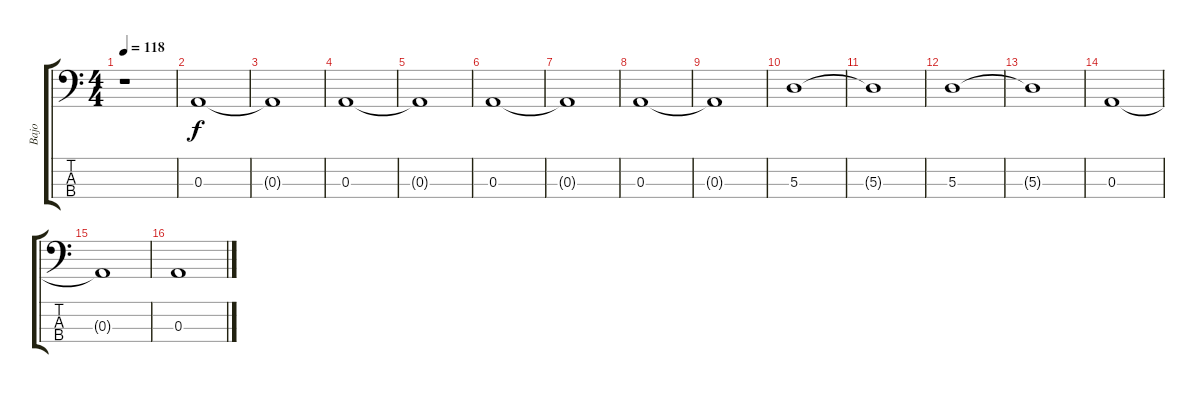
\track ("Bajo" "Bajo") {instrument electricbasspick}
\staff {score tabs}
\tuning (G2 D2 A1 E1) {hide}
\ts (4 4)
\tempo 118
\clef f4
\ks c
r.1{dy f instrument electricbasspick} |
0.3.1 |
0.3{t}.1 |
0.3.1 |
0.3{t}.1 |
0.3.1 |
0.3{t}.1 |
0.3.1 |
0.3{t}.1 |
5.3.1 |
5.3{t}.1 |
5.3.1 |
5.3{t}.1 |
0.3.1 |
0.3{t}.1 |
0.3.1
